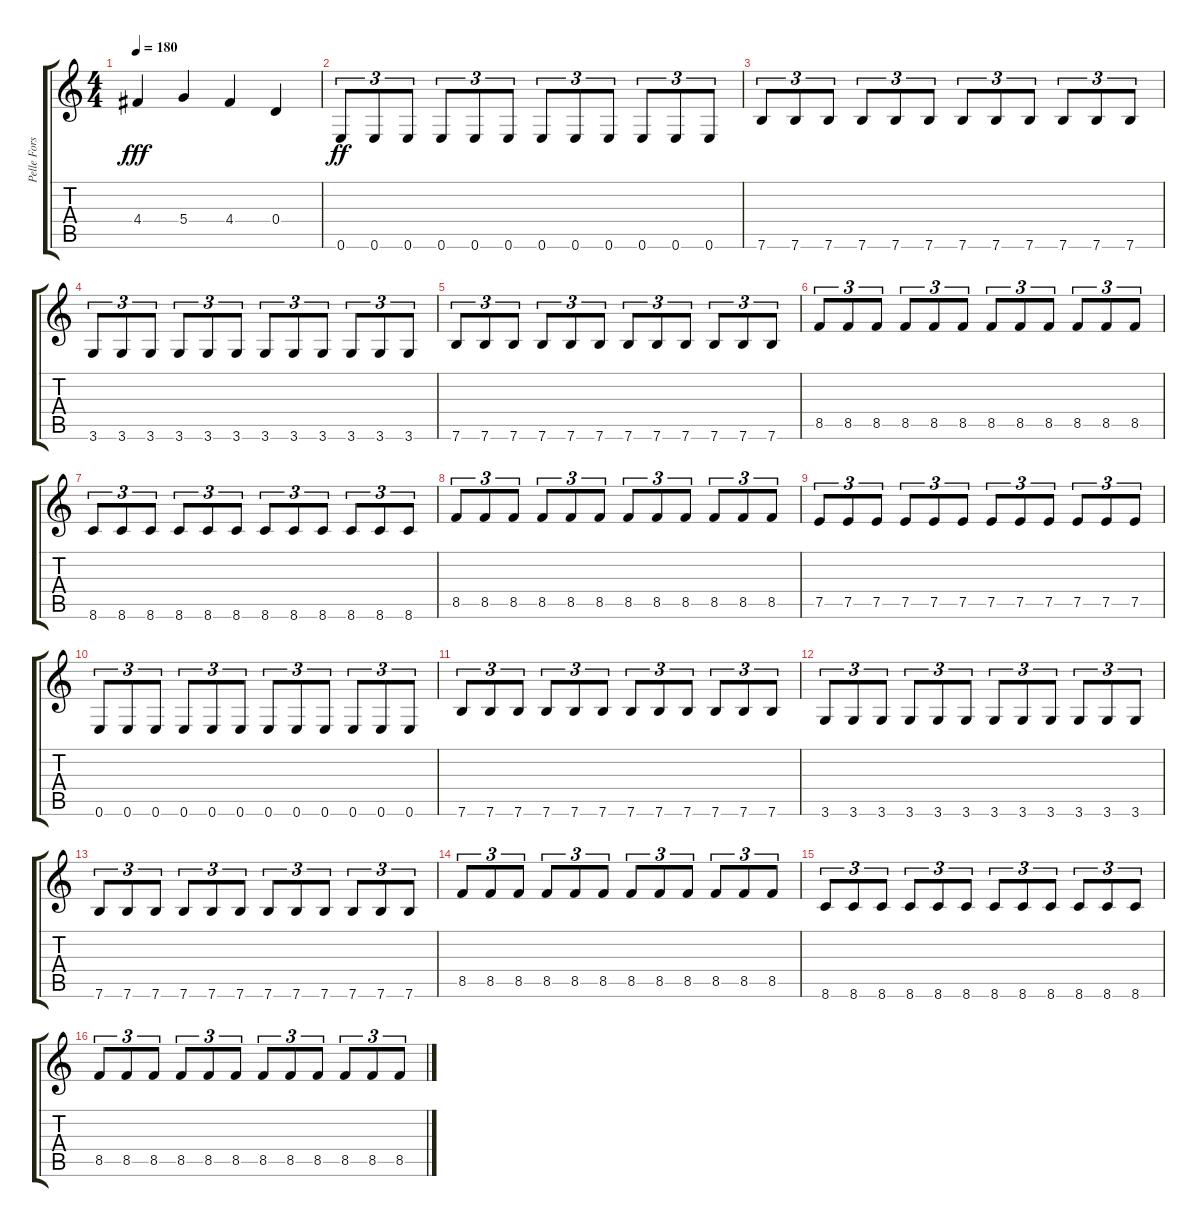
\track ("Pelle Forsberg" "Pelle Fors") {instrument distortionguitar}
\staff {score tabs}
\tuning (E4 B3 G3 D3 A2 E2) {hide}
\ts (4 4)
\tempo 180
\clef g2
\ks c
4.4.4{dy fff} 5.4.4 4.4.4 0.4.4 |
0.6.8{tu (3 2) dy ff} 0.6.8{tu (3 2)} 0.6.8{tu (3 2)} 0.6.8{tu (3 2)} 0.6.8{tu (3 2)} 0.6.8{tu (3 2)} 0.6.8{tu (3 2)} 0.6.8{tu (3 2)} 0.6.8{tu (3 2)} 0.6.8{tu (3 2)} 0.6.8{tu (3 2)} 0.6.8{tu (3 2)} |
7.6.8{tu (3 2)} 7.6.8{tu (3 2)} 7.6.8{tu (3 2)} 7.6.8{tu (3 2)} 7.6.8{tu (3 2)} 7.6.8{tu (3 2)} 7.6.8{tu (3 2)} 7.6.8{tu (3 2)} 7.6.8{tu (3 2)} 7.6.8{tu (3 2)} 7.6.8{tu (3 2)} 7.6.8{tu (3 2)} |
3.6.8{tu (3 2)} 3.6.8{tu (3 2)} 3.6.8{tu (3 2)} 3.6.8{tu (3 2)} 3.6.8{tu (3 2)} 3.6.8{tu (3 2)} 3.6.8{tu (3 2)} 3.6.8{tu (3 2)} 3.6.8{tu (3 2)} 3.6.8{tu (3 2)} 3.6.8{tu (3 2)} 3.6.8{tu (3 2)} |
7.6.8{tu (3 2)} 7.6.8{tu (3 2)} 7.6.8{tu (3 2)} 7.6.8{tu (3 2)} 7.6.8{tu (3 2)} 7.6.8{tu (3 2)} 7.6.8{tu (3 2)} 7.6.8{tu (3 2)} 7.6.8{tu (3 2)} 7.6.8{tu (3 2)} 7.6.8{tu (3 2)} 7.6.8{tu (3 2)} |
8.5.8{tu (3 2)} 8.5.8{tu (3 2)} 8.5.8{tu (3 2)} 8.5.8{tu (3 2)} 8.5.8{tu (3 2)} 8.5.8{tu (3 2)} 8.5.8{tu (3 2)} 8.5.8{tu (3 2)} 8.5.8{tu (3 2)} 8.5.8{tu (3 2)} 8.5.8{tu (3 2)} 8.5.8{tu (3 2)} |
8.6.8{tu (3 2)} 8.6.8{tu (3 2)} 8.6.8{tu (3 2)} 8.6.8{tu (3 2)} 8.6.8{tu (3 2)} 8.6.8{tu (3 2)} 8.6.8{tu (3 2)} 8.6.8{tu (3 2)} 8.6.8{tu (3 2)} 8.6.8{tu (3 2)} 8.6.8{tu (3 2)} 8.6.8{tu (3 2)} |
8.5.8{tu (3 2)} 8.5.8{tu (3 2)} 8.5.8{tu (3 2)} 8.5.8{tu (3 2)} 8.5.8{tu (3 2)} 8.5.8{tu (3 2)} 8.5.8{tu (3 2)} 8.5.8{tu (3 2)} 8.5.8{tu (3 2)} 8.5.8{tu (3 2)} 8.5.8{tu (3 2)} 8.5.8{tu (3 2)} |
7.5.8{tu (3 2)} 7.5.8{tu (3 2)} 7.5.8{tu (3 2)} 7.5.8{tu (3 2)} 7.5.8{tu (3 2)} 7.5.8{tu (3 2)} 7.5.8{tu (3 2)} 7.5.8{tu (3 2)} 7.5.8{tu (3 2)} 7.5.8{tu (3 2)} 7.5.8{tu (3 2)} 7.5.8{tu (3 2)} |
0.6.8{tu (3 2)} 0.6.8{tu (3 2)} 0.6.8{tu (3 2)} 0.6.8{tu (3 2)} 0.6.8{tu (3 2)} 0.6.8{tu (3 2)} 0.6.8{tu (3 2)} 0.6.8{tu (3 2)} 0.6.8{tu (3 2)} 0.6.8{tu (3 2)} 0.6.8{tu (3 2)} 0.6.8{tu (3 2)} |
7.6.8{tu (3 2)} 7.6.8{tu (3 2)} 7.6.8{tu (3 2)} 7.6.8{tu (3 2)} 7.6.8{tu (3 2)} 7.6.8{tu (3 2)} 7.6.8{tu (3 2)} 7.6.8{tu (3 2)} 7.6.8{tu (3 2)} 7.6.8{tu (3 2)} 7.6.8{tu (3 2)} 7.6.8{tu (3 2)} |
3.6.8{tu (3 2)} 3.6.8{tu (3 2)} 3.6.8{tu (3 2)} 3.6.8{tu (3 2)} 3.6.8{tu (3 2)} 3.6.8{tu (3 2)} 3.6.8{tu (3 2)} 3.6.8{tu (3 2)} 3.6.8{tu (3 2)} 3.6.8{tu (3 2)} 3.6.8{tu (3 2)} 3.6.8{tu (3 2)} |
7.6.8{tu (3 2)} 7.6.8{tu (3 2)} 7.6.8{tu (3 2)} 7.6.8{tu (3 2)} 7.6.8{tu (3 2)} 7.6.8{tu (3 2)} 7.6.8{tu (3 2)} 7.6.8{tu (3 2)} 7.6.8{tu (3 2)} 7.6.8{tu (3 2)} 7.6.8{tu (3 2)} 7.6.8{tu (3 2)} |
8.5.8{tu (3 2)} 8.5.8{tu (3 2)} 8.5.8{tu (3 2)} 8.5.8{tu (3 2)} 8.5.8{tu (3 2)} 8.5.8{tu (3 2)} 8.5.8{tu (3 2)} 8.5.8{tu (3 2)} 8.5.8{tu (3 2)} 8.5.8{tu (3 2)} 8.5.8{tu (3 2)} 8.5.8{tu (3 2)} |
8.6.8{tu (3 2)} 8.6.8{tu (3 2)} 8.6.8{tu (3 2)} 8.6.8{tu (3 2)} 8.6.8{tu (3 2)} 8.6.8{tu (3 2)} 8.6.8{tu (3 2)} 8.6.8{tu (3 2)} 8.6.8{tu (3 2)} 8.6.8{tu (3 2)} 8.6.8{tu (3 2)} 8.6.8{tu (3 2)} |
8.5.8{tu (3 2)} 8.5.8{tu (3 2)} 8.5.8{tu (3 2)} 8.5.8{tu (3 2)} 8.5.8{tu (3 2)} 8.5.8{tu (3 2)} 8.5.8{tu (3 2)} 8.5.8{tu (3 2)} 8.5.8{tu (3 2)} 8.5.8{tu (3 2)} 8.5.8{tu (3 2)} 8.5.8{tu (3 2)}
